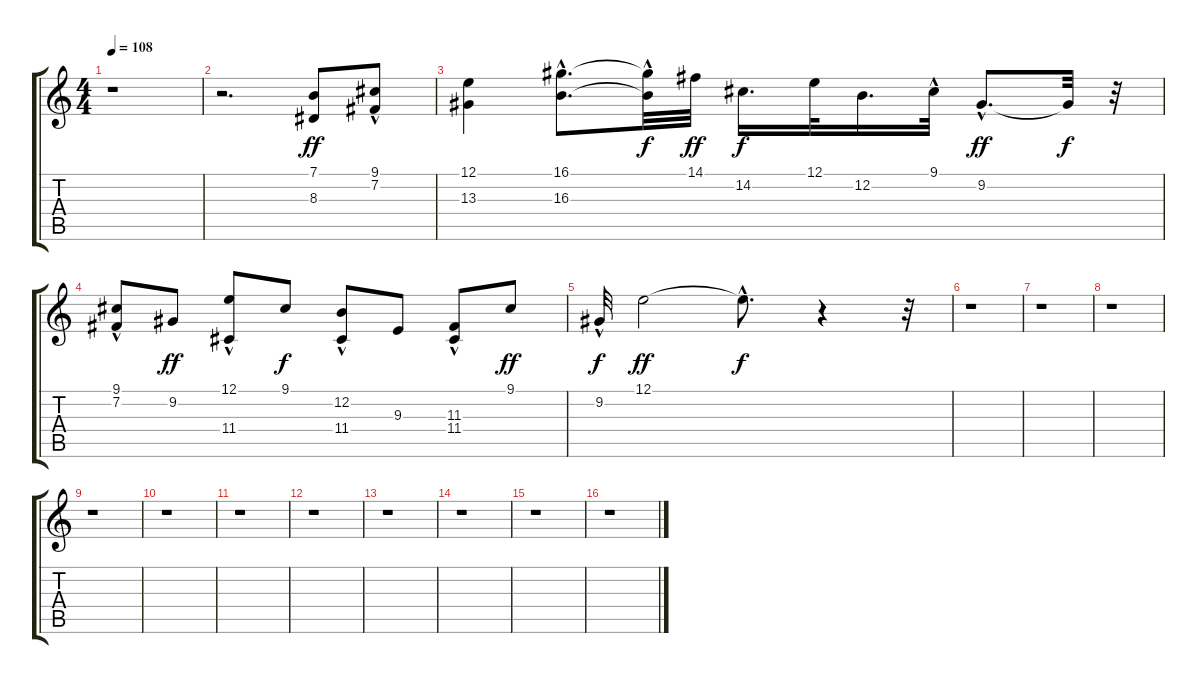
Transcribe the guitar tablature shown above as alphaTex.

\track "" {instrument violin}
\staff {score tabs}
\tuning (E4 B3 G3 D3 A2 E2) {hide}
\ts (4 4)
\tempo 108
\clef g2
\ks c
r.1{dy ff} |
r.2{d} (7.1 8.3).8 (9.1{hac} 7.2).8 |
(12.1 13.3).4 (16.1{hac} 16.3{hac}).8{d} (16.1{t} 16.3{hac t}).32{dy f} 14.1.32{dy ff} 14.2.16{d dy f} 12.1.32 12.2.16{d} 9.1{hac}.32 9.2{hac}.8{d dy ff} 9.2{t}.32{dy f} r.32 |
(9.1{hac} 7.2).8 9.2.8{dy ff} (12.1 11.4{hac}).8 9.1.8{dy f} (12.2{hac} 11.4).8 9.3.8 (11.3{hac} 11.4).8 9.1.8{dy ff} |
9.2{hac}.32{dy f} 12.1.2{dy ff} 12.1{hac t}.8{d dy f} r.4 r.32 |
r.1 |
r.1 |
r.1 |
r.1 |
r.1 |
r.1 |
r.1 |
r.1 |
r.1 |
r.1 |
r.1
